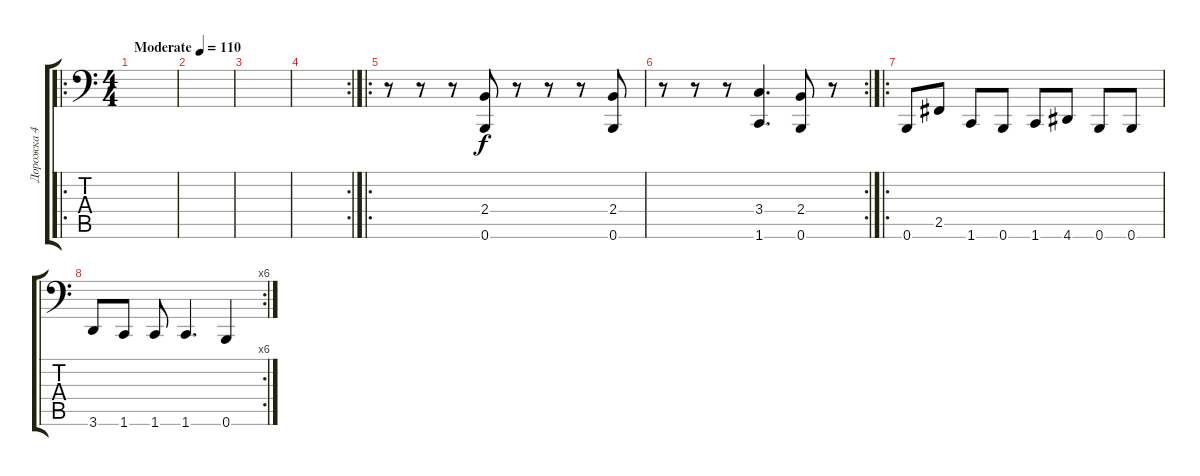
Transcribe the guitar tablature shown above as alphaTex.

\track ("Дорожка 4" "Дорожка 4") {instrument electricbasspick}
\staff {score tabs}
\tuning (B2 Gb2 D2 A1 E1 B0) {hide}
\ro
\ts (4 4)
\tempo (110 "Moderate")
\clef f4
\ks c
|
|
|
\rc 2
|
\ro
r.8 r.8 r.8 (2.4 0.6).8 r.8 r.8 r.8 (2.4 0.6).8 |
\rc 2
r.8 r.8 r.8 (3.4 1.6).4{d} (2.4 0.6).8 r.8 |
\ro
0.6.8 2.5.8 1.6.8 0.6.8 1.6.8 4.6.8 0.6.8 0.6.8 |
\rc 6
3.6.8 1.6.8 1.6.8 1.6.4{d} 0.6.4
